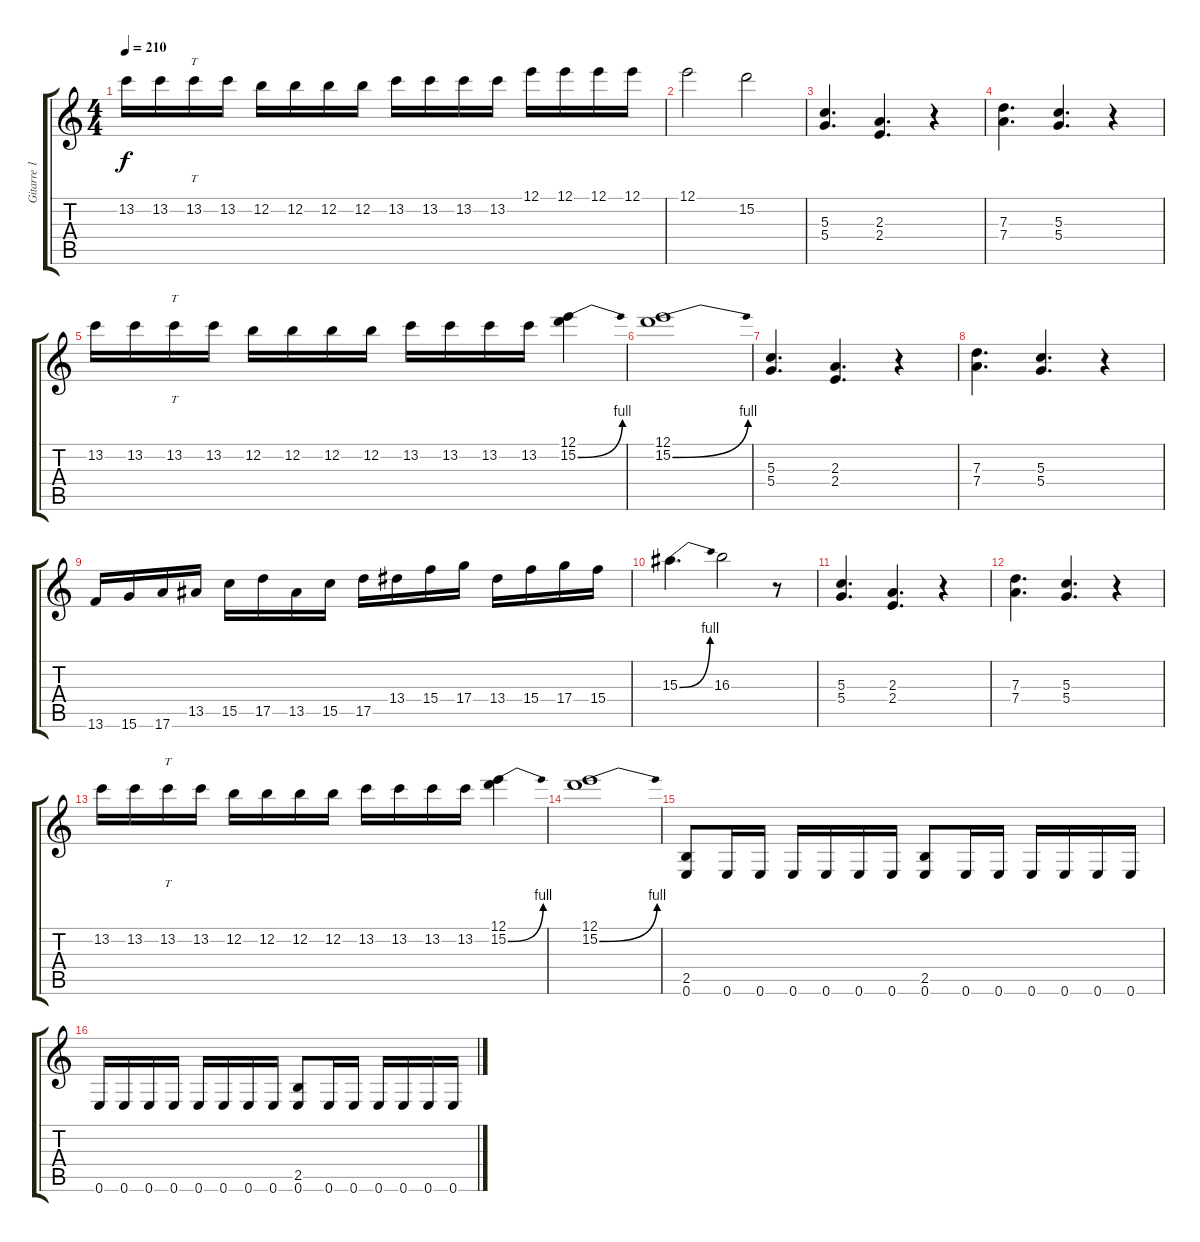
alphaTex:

\track ("Gitarre 1" "Gitarre 1") {instrument overdrivenguitar}
\staff {score tabs}
\tuning (E4 B3 G3 D3 A2 E2) {hide}
\ts (4 4)
\tempo 210
\clef g2
\ks c
13.2.16{dy f} 13.2.16 13.2.16{tt} 13.2.16 12.2.16 12.2.16 12.2.16 12.2.16 13.2.16 13.2.16 13.2.16 13.2.16 12.1.16 12.1.16 12.1.16 12.1.16 |
12.1.2 15.2.2 |
(5.3 5.4).4{d} (2.3 2.4).4{d} r.4 |
(7.3 7.4).4{d} (5.3 5.4).4{d} r.4 |
13.2.16 13.2.16 13.2.16{tt} 13.2.16 12.2.16 12.2.16 12.2.16 12.2.16 13.2.16 13.2.16 13.2.16 13.2.16 (12.1 15.2{be (bend 0 0 60 4)}).4 |
(12.1 15.2{be (bend 0 0 60 4)}).1 |
(5.3 5.4).4{d} (2.3 2.4).4{d} r.4 |
(7.3 7.4).4{d} (5.3 5.4).4{d} r.4 |
13.6.16 15.6.16 17.6.16 13.5.16 15.5.16 17.5.16 13.5.16 15.5.16 17.5.16 13.4.16 15.4.16 17.4.16 13.4.16 15.4.16 17.4.16 15.4.16 |
15.3{be (bend 0 0 60 4)}.4{d} 16.3.2 r.8 |
(5.3 5.4).4{d} (2.3 2.4).4{d} r.4 |
(7.3 7.4).4{d} (5.3 5.4).4{d} r.4 |
13.2.16 13.2.16 13.2.16{tt} 13.2.16 12.2.16 12.2.16 12.2.16 12.2.16 13.2.16 13.2.16 13.2.16 13.2.16 (12.1 15.2{be (bend 0 0 60 4)}).4 |
(12.1 15.2{be (bend 0 0 60 4)}).1 |
(2.5 0.6).8 0.6.16 0.6.16 0.6.16 0.6.16 0.6.16 0.6.16 (2.5 0.6).8 0.6.16 0.6.16 0.6.16 0.6.16 0.6.16 0.6.16 |
0.6.16 0.6.16 0.6.16 0.6.16 0.6.16 0.6.16 0.6.16 0.6.16 (2.5 0.6).8 0.6.16 0.6.16 0.6.16 0.6.16 0.6.16 0.6.16
